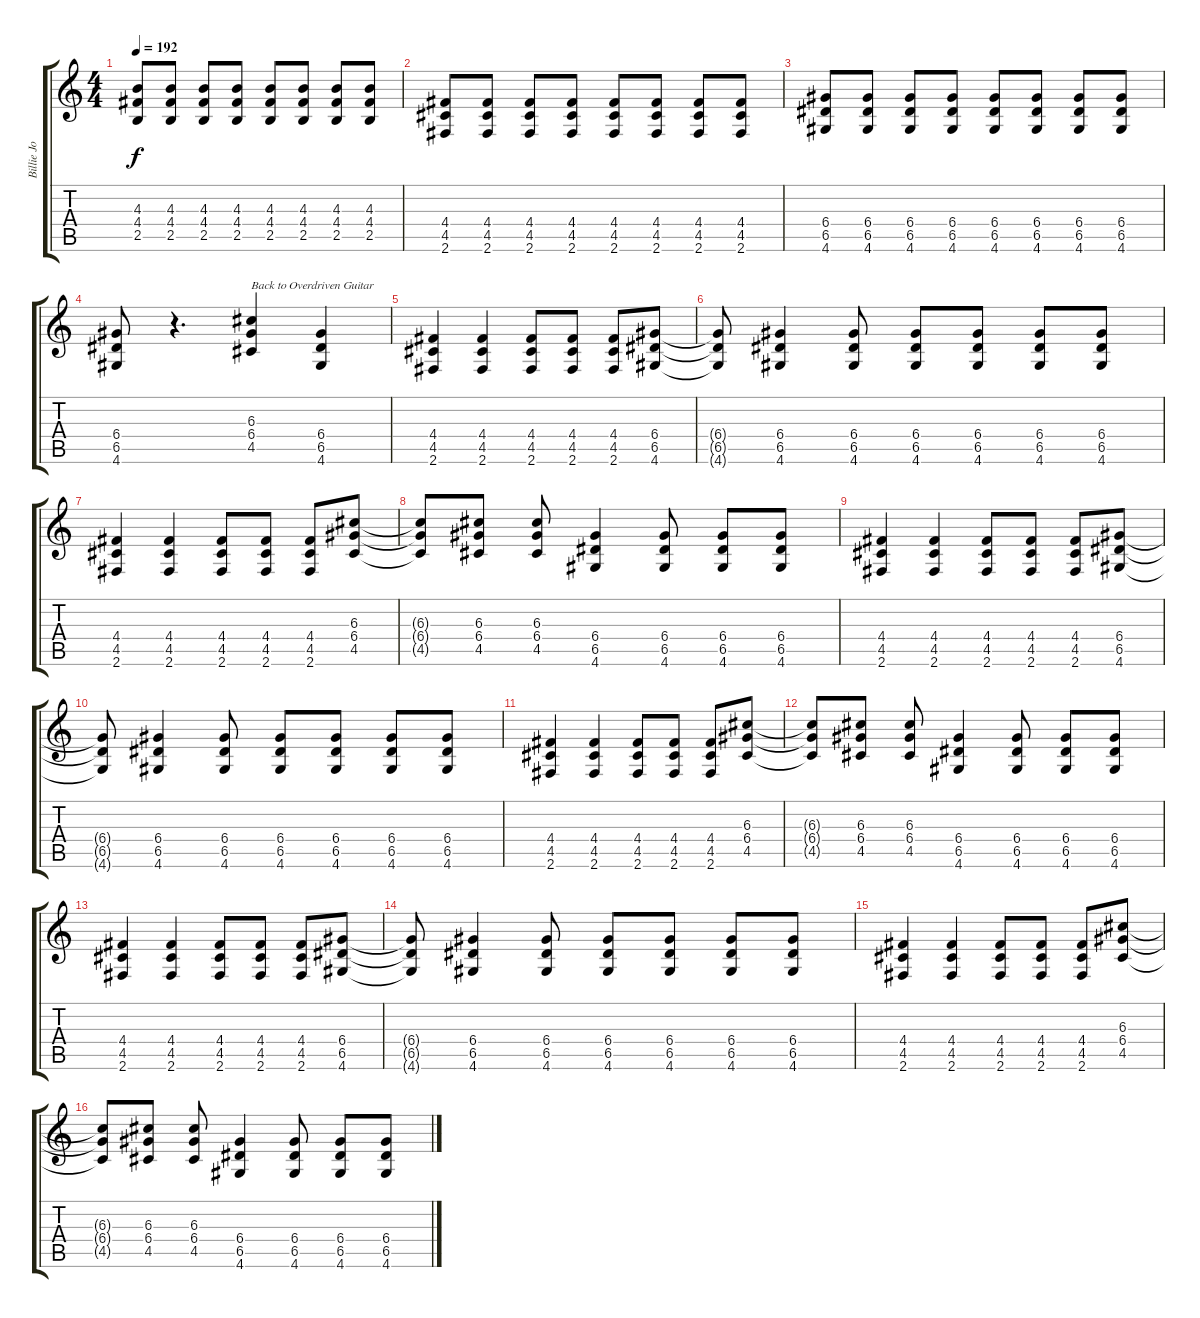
\track (" Billie Joe" " Billie Jo") {solo instrument overdrivenguitar}
\staff {score tabs}
\tuning (E4 B3 G3 D3 A2 E2) {hide}
\ts (4 4)
\tempo 192
\clef g2
\ks c
(4.3 4.4 2.5).8{dy f} (4.3 4.4 2.5).8 (4.3 4.4 2.5).8 (4.3 4.4 2.5).8 (4.3 4.4 2.5).8 (4.3 4.4 2.5).8 (4.3 4.4 2.5).8 (4.3 4.4 2.5).8 |
(4.4 4.5 2.6).8 (4.4 4.5 2.6).8 (4.4 4.5 2.6).8 (4.4 4.5 2.6).8 (4.4 4.5 2.6).8 (4.4 4.5 2.6).8 (4.4 4.5 2.6).8 (4.4 4.5 2.6).8 |
(6.4 6.5 4.6).8 (6.4 6.5 4.6).8 (6.4 6.5 4.6).8 (6.4 6.5 4.6).8 (6.4 6.5 4.6).8 (6.4 6.5 4.6).8 (6.4 6.5 4.6).8 (6.4 6.5 4.6).8 |
(6.4 6.5 4.6).8 r.4{d} (6.3 6.4 4.5).4{txt "Back to Overdriven Guitar" instrument overdrivenguitar} (6.4 6.5 4.6).4 |
(4.4 4.5 2.6).4 (4.4 4.5 2.6).4 (4.4 4.5 2.6).8 (4.4 4.5 2.6).8 (4.4 4.5 2.6).8 (6.4 6.5 4.6).8 |
(6.4{t} 6.5{t} 4.6{t}).8 (6.4 6.5 4.6).4 (6.4 6.5 4.6).8 (6.4 6.5 4.6).8 (6.4 6.5 4.6).8 (6.4 6.5 4.6).8 (6.4 6.5 4.6).8 |
(4.4 4.5 2.6).4 (4.4 4.5 2.6).4 (4.4 4.5 2.6).8 (4.4 4.5 2.6).8 (4.4 4.5 2.6).8 (6.3 6.4 4.5).8 |
(6.3{t} 6.4{t} 4.5{t}).8 (6.3 6.4 4.5).8 (6.3 6.4 4.5).8 (6.4 6.5 4.6).4 (6.4 6.5 4.6).8 (6.4 6.5 4.6).8 (6.4 6.5 4.6).8 |
(4.4 4.5 2.6).4 (4.4 4.5 2.6).4 (4.4 4.5 2.6).8 (4.4 4.5 2.6).8 (4.4 4.5 2.6).8 (6.4 6.5 4.6).8 |
(6.4{t} 6.5{t} 4.6{t}).8 (6.4 6.5 4.6).4 (6.4 6.5 4.6).8 (6.4 6.5 4.6).8 (6.4 6.5 4.6).8 (6.4 6.5 4.6).8 (6.4 6.5 4.6).8 |
(4.4 4.5 2.6).4 (4.4 4.5 2.6).4 (4.4 4.5 2.6).8 (4.4 4.5 2.6).8 (4.4 4.5 2.6).8 (6.3 6.4 4.5).8 |
(6.3{t} 6.4{t} 4.5{t}).8 (6.3 6.4 4.5).8 (6.3 6.4 4.5).8 (6.4 6.5 4.6).4 (6.4 6.5 4.6).8 (6.4 6.5 4.6).8 (6.4 6.5 4.6).8 |
(4.4 4.5 2.6).4 (4.4 4.5 2.6).4 (4.4 4.5 2.6).8 (4.4 4.5 2.6).8 (4.4 4.5 2.6).8 (6.4 6.5 4.6).8 |
(6.4{t} 6.5{t} 4.6{t}).8 (6.4 6.5 4.6).4 (6.4 6.5 4.6).8 (6.4 6.5 4.6).8 (6.4 6.5 4.6).8 (6.4 6.5 4.6).8 (6.4 6.5 4.6).8 |
(4.4 4.5 2.6).4 (4.4 4.5 2.6).4 (4.4 4.5 2.6).8 (4.4 4.5 2.6).8 (4.4 4.5 2.6).8 (6.3 6.4 4.5).8 |
(6.3{t} 6.4{t} 4.5{t}).8 (6.3 6.4 4.5).8 (6.3 6.4 4.5).8 (6.4 6.5 4.6).4 (6.4 6.5 4.6).8 (6.4 6.5 4.6).8 (6.4 6.5 4.6).8
